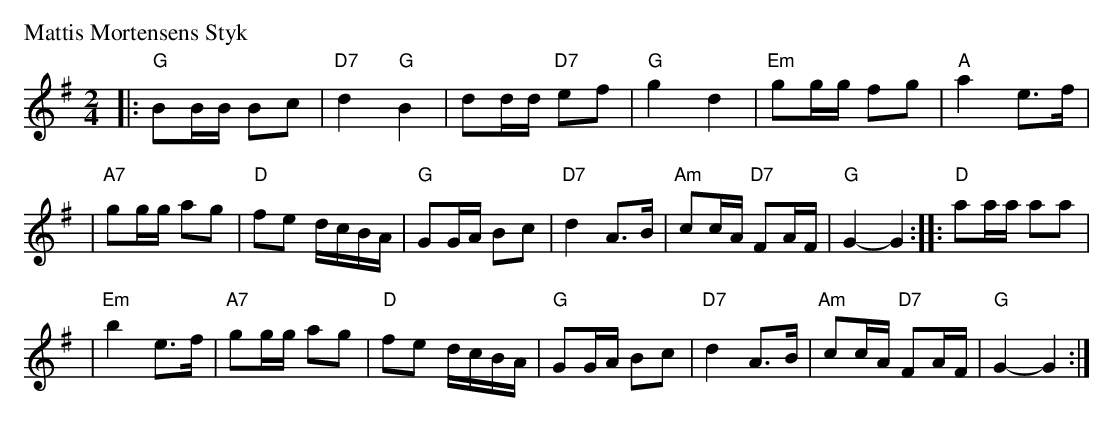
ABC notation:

X:1
P: Mattis Mortensens Styk
M: 2/4
L: 1/16
K: G
|: "G"B2BB B2c2 | "D7"d4 "G"B4 \
| d2dd "D7"e2f2 | "G"g4 d4 \
| "Em"g2gg f2g2 | "A"a4 e3f |
| "A7"g2gg a2g2 | "D"f2e2 dcBA \
| "G"G2GA B2c2 | "D7"d4 A3B \
| "Am"c2cA "D7"F2AF | "G"G4- G4 :| \
|: "D"a2aa a2a2 |
| "Em"b4 e3f \
| "A7"g2gg a2g2 | "D"f2e2 dcBA \
| "G"G2GA B2c2 | "D7"d4 A3B \
| "Am"c2cA "D7"F2AF | "G"G4- G4 :|
